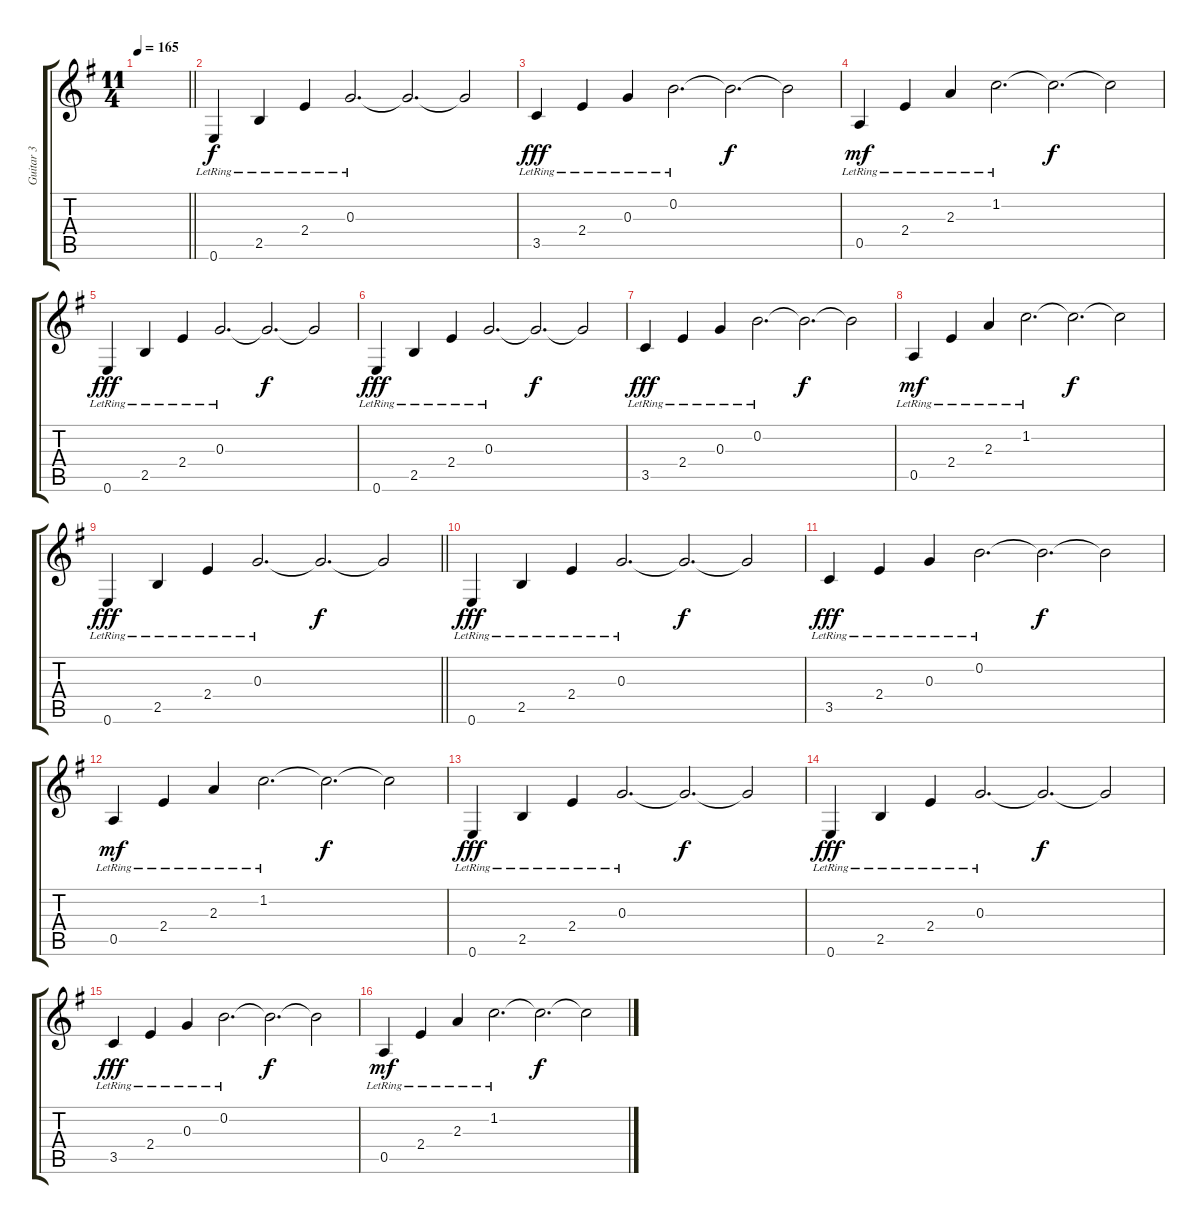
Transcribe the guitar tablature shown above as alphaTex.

\track ("Guitar 3" "Guitar 3") {instrument acousticguitarnylon}
\staff {score tabs}
\tuning (E4 B3 G3 D3 A2 E2) {hide}
\ts (11 4)
\tempo 165
\clef g2
\barLineRight lightlight
\ks g
|
0.6{lr}.4 2.5{lr}.4 2.4{lr}.4 0.3{lr}.2{d} 0.3{t}.2{d dy f} 0.3{t}.2 |
3.5{lr}.4{dy fff} 2.4{lr}.4 0.3{lr}.4 0.2{lr}.2{d} 0.2{t}.2{d dy f} 0.2{t}.2 |
0.5{lr}.4{dy mf} 2.4{lr}.4 2.3{lr}.4 1.2{lr}.2{d} 1.2{t}.2{d dy f} 1.2{t}.2 |
0.6{lr}.4{dy fff} 2.5{lr}.4 2.4{lr}.4 0.3{lr}.2{d} 0.3{t}.2{d dy f} 0.3{t}.2 |
0.6{lr}.4{dy fff} 2.5{lr}.4 2.4{lr}.4 0.3{lr}.2{d} 0.3{t}.2{d dy f} 0.3{t}.2 |
3.5{lr}.4{dy fff} 2.4{lr}.4 0.3{lr}.4 0.2{lr}.2{d} 0.2{t}.2{d dy f} 0.2{t}.2 |
0.5{lr}.4{dy mf} 2.4{lr}.4 2.3{lr}.4 1.2{lr}.2{d} 1.2{t}.2{d dy f} 1.2{t}.2 |
\barLineRight lightlight
0.6{lr}.4{dy fff} 2.5{lr}.4 2.4{lr}.4 0.3{lr}.2{d} 0.3{t}.2{d dy f} 0.3{t}.2 |
0.6{lr}.4{dy fff} 2.5{lr}.4 2.4{lr}.4 0.3{lr}.2{d} 0.3{t}.2{d dy f} 0.3{t}.2 |
3.5{lr}.4{dy fff} 2.4{lr}.4 0.3{lr}.4 0.2{lr}.2{d} 0.2{t}.2{d dy f} 0.2{t}.2 |
0.5{lr}.4{dy mf} 2.4{lr}.4 2.3{lr}.4 1.2{lr}.2{d} 1.2{t}.2{d dy f} 1.2{t}.2 |
0.6{lr}.4{dy fff} 2.5{lr}.4 2.4{lr}.4 0.3{lr}.2{d} 0.3{t}.2{d dy f} 0.3{t}.2 |
0.6{lr}.4{dy fff} 2.5{lr}.4 2.4{lr}.4 0.3{lr}.2{d} 0.3{t}.2{d dy f} 0.3{t}.2 |
3.5{lr}.4{dy fff} 2.4{lr}.4 0.3{lr}.4 0.2{lr}.2{d} 0.2{t}.2{d dy f} 0.2{t}.2 |
0.5{lr}.4{dy mf} 2.4{lr}.4 2.3{lr}.4 1.2{lr}.2{d} 1.2{t}.2{d dy f} 1.2{t}.2
